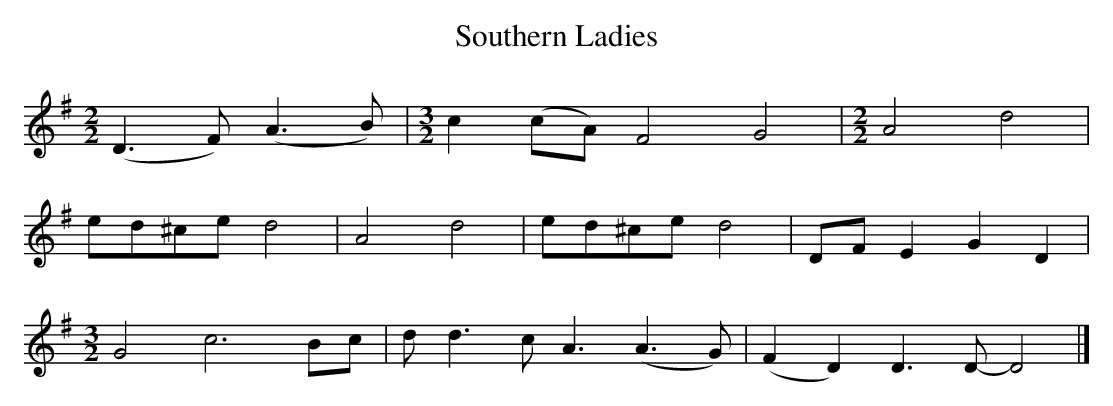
X:1
T:Southern Ladies
M:2/2
L:1/8
K:G
(D2>F2)(A2>B2)|[M:3/2] c2 (cA) F4 G4 |[M:2/2] A4 d4 |
ed^ce d4 |A4 d4 |ed^ce d4 |DF E2 G2 D2 |
[M:3/2]G4 c6 Bc |d d3 c A3(A2>G2) |(F2D2)D2>D2-D4 |]
